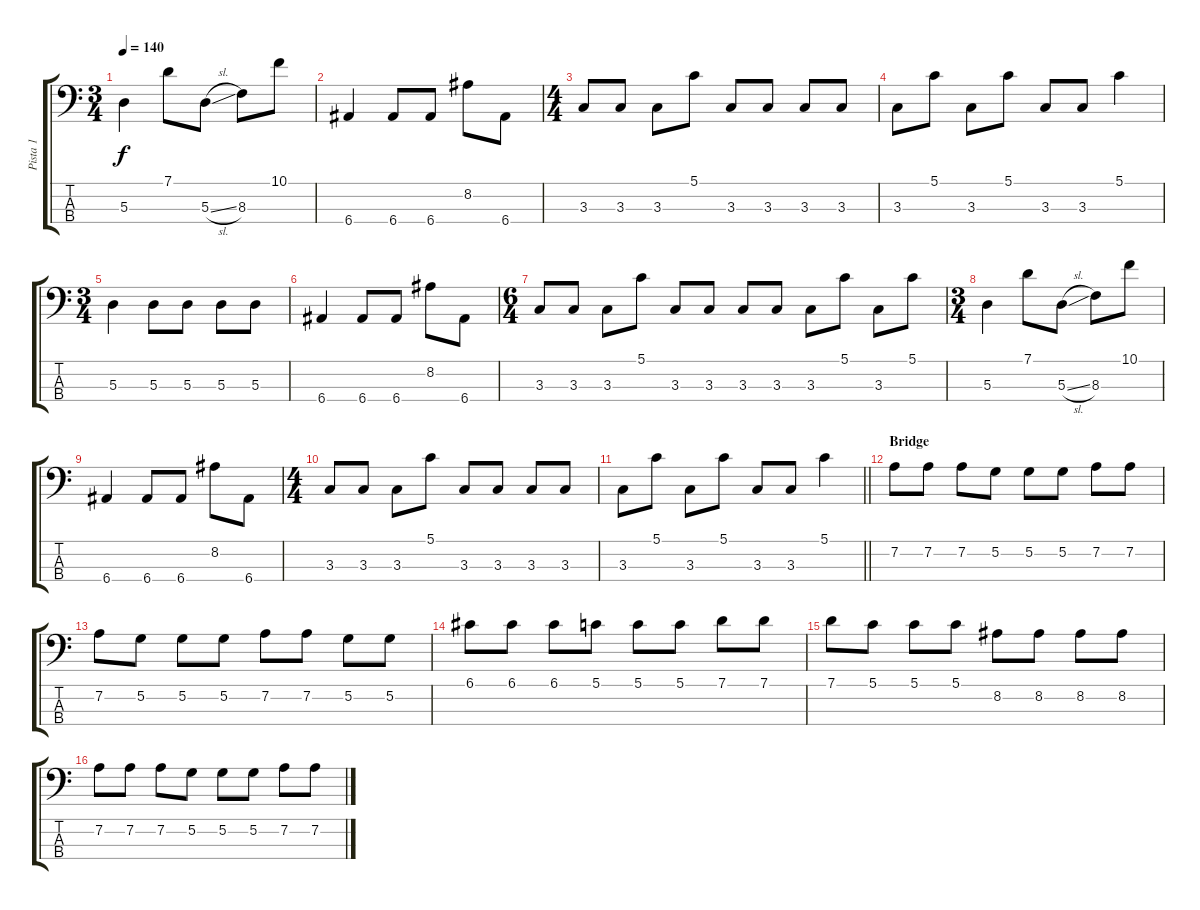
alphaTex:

\track ("Pista 1" "Pista 1") {instrument electricbassfinger}
\staff {score tabs}
\tuning (G2 D2 A1 E1) {hide}
\ts (3 4)
\tempo 140
\clef f4
\ks c
5.3.4{dy f} 7.1.8 5.3{sl}.8 8.3.8 10.1.8 |
6.4.4 6.4.8 6.4.8 8.2.8 6.4.8 |
\ts (4 4)
3.3.8 3.3.8 3.3.8 5.1.8 3.3.8 3.3.8 3.3.8 3.3.8 |
3.3.8 5.1.8 3.3.8 5.1.8 3.3.8 3.3.8 5.1.4 |
\ts (3 4)
5.3.4 5.3.8 5.3.8 5.3.8 5.3.8 |
6.4.4 6.4.8 6.4.8 8.2.8 6.4.8 |
\ts (6 4)
3.3.8 3.3.8 3.3.8 5.1.8 3.3.8 3.3.8 3.3.8 3.3.8 3.3.8 5.1.8 3.3.8 5.1.8 |
\ts (3 4)
5.3.4 7.1.8 5.3{sl}.8 8.3.8 10.1.8 |
6.4.4 6.4.8 6.4.8 8.2.8 6.4.8 |
\ts (4 4)
3.3.8 3.3.8 3.3.8 5.1.8 3.3.8 3.3.8 3.3.8 3.3.8 |
\barLineRight lightlight
3.3.8 5.1.8 3.3.8 5.1.8 3.3.8 3.3.8 5.1.4 |
\section ("" "Bridge")
7.2.8 7.2.8 7.2.8 5.2.8 5.2.8 5.2.8 7.2.8 7.2.8 |
7.2.8 5.2.8 5.2.8 5.2.8 7.2.8 7.2.8 5.2.8 5.2.8 |
6.1.8 6.1.8 6.1.8 5.1.8 5.1.8 5.1.8 7.1.8 7.1.8 |
7.1.8 5.1.8 5.1.8 5.1.8 8.2.8 8.2.8 8.2.8 8.2.8 |
7.2.8 7.2.8 7.2.8 5.2.8 5.2.8 5.2.8 7.2.8 7.2.8
